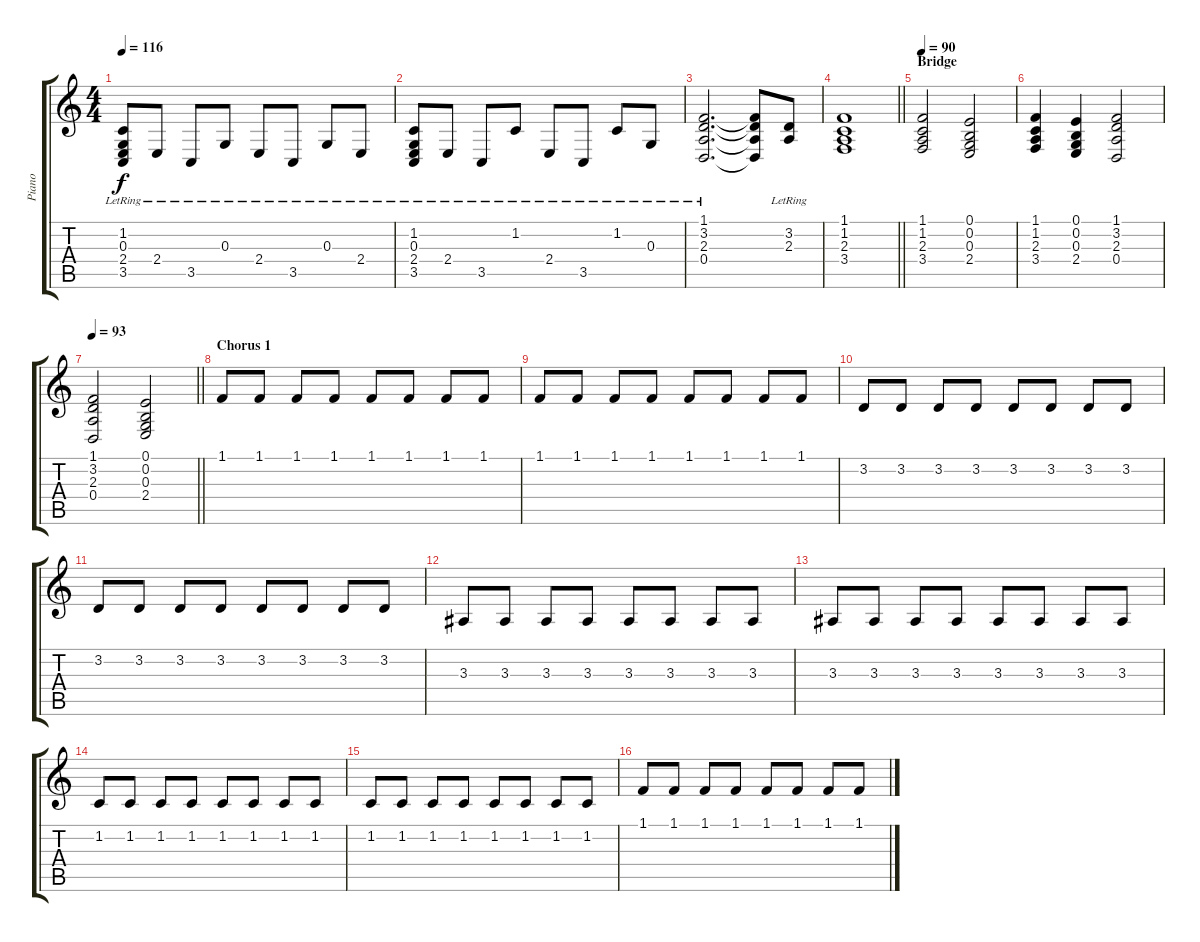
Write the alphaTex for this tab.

\track ("Piano" "Piano") {instrument electricgrandpiano}
\staff {score tabs}
\tuning (E4 B3 G3 D3 A2 E2) {hide}
\ts (4 4)
\tempo 116
\clef g2
\ks c
(1.2{lr} 0.3{lr} 2.4{lr} 3.5{lr}).8{dy f} 2.4{lr}.8 3.5{lr}.8 0.3{lr}.8 2.4{lr}.8 3.5{lr}.8 0.3{lr}.8 2.4{lr}.8 |
(1.2{lr} 0.3{lr} 2.4{lr} 3.5{lr}).8 2.4{lr}.8 3.5{lr}.8 1.2{lr}.8 2.4{lr}.8 3.5{lr}.8 1.2{lr}.8 0.3{lr}.8 |
(1.1{lr} 3.2{lr} 2.3{lr} 0.4{lr}).2{d} (1.1{t} 3.2{t} 2.3{t} 0.4{t}).8 (3.2{lr} 2.3).8 |
\barLineRight lightlight
(1.1 1.2 2.3 3.4).1 |
\section ("" "Bridge")
\tempo 90
(1.1 1.2 2.3 3.4).2 (0.1 0.2 0.3 2.4).2 |
(1.1 1.2 2.3 3.4).4 (0.1 0.2 0.3 2.4).4 (1.1 3.2 2.3 0.4).2 |
\tempo 93
\barLineRight lightlight
(1.1 3.2 2.3 0.4).2 (0.1 0.2 0.3 2.4).2 |
\section ("" "Chorus 1")
1.1.8 1.1.8 1.1.8 1.1.8 1.1.8 1.1.8 1.1.8 1.1.8 |
1.1.8 1.1.8 1.1.8 1.1.8 1.1.8 1.1.8 1.1.8 1.1.8 |
3.2.8 3.2.8 3.2.8 3.2.8 3.2.8 3.2.8 3.2.8 3.2.8 |
3.2.8 3.2.8 3.2.8 3.2.8 3.2.8 3.2.8 3.2.8 3.2.8 |
3.3.8 3.3.8 3.3.8 3.3.8 3.3.8 3.3.8 3.3.8 3.3.8 |
3.3.8 3.3.8 3.3.8 3.3.8 3.3.8 3.3.8 3.3.8 3.3.8 |
1.2.8 1.2.8 1.2.8 1.2.8 1.2.8 1.2.8 1.2.8 1.2.8 |
1.2.8 1.2.8 1.2.8 1.2.8 1.2.8 1.2.8 1.2.8 1.2.8 |
1.1.8 1.1.8 1.1.8 1.1.8 1.1.8 1.1.8 1.1.8 1.1.8
